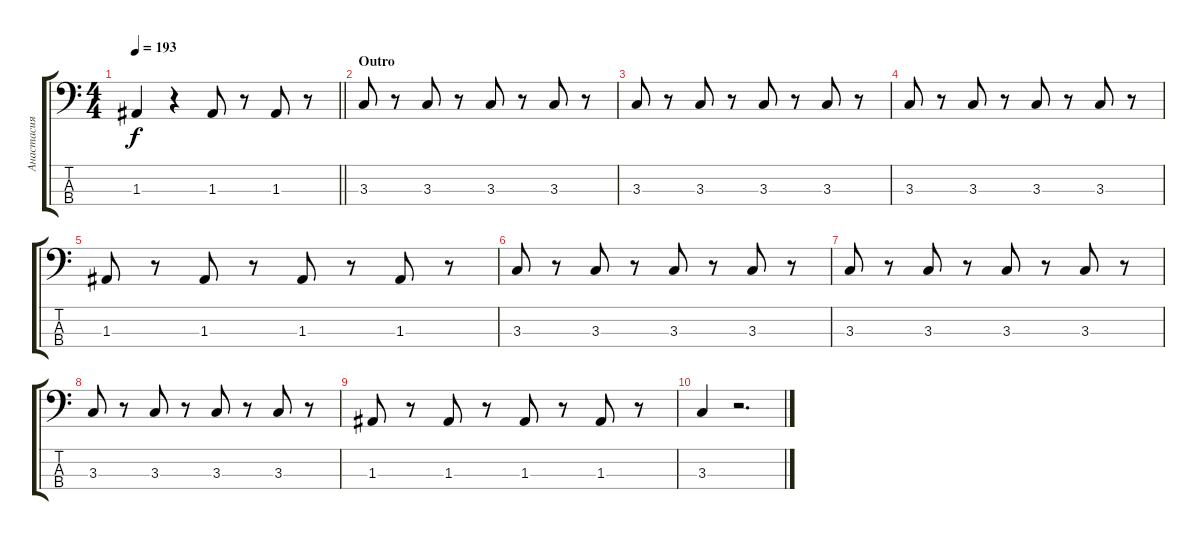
\track ("Анастасия" "Анастасия") {instrument electricbassfinger}
\staff {score tabs}
\tuning (G2 D2 A1 E1) {hide}
\ts (4 4)
\tempo 193
\clef f4
\barLineRight lightlight
\ks c
1.3.4{dy f} r.4 1.3.8 r.8 1.3.8 r.8 |
\section ("" "Outro")
3.3.8 r.8 3.3.8 r.8 3.3.8 r.8 3.3.8 r.8 |
3.3.8 r.8 3.3.8 r.8 3.3.8 r.8 3.3.8 r.8 |
3.3.8 r.8 3.3.8 r.8 3.3.8 r.8 3.3.8 r.8 |
1.3.8 r.8 1.3.8 r.8 1.3.8 r.8 1.3.8 r.8 |
3.3.8 r.8 3.3.8 r.8 3.3.8 r.8 3.3.8 r.8 |
3.3.8 r.8 3.3.8 r.8 3.3.8 r.8 3.3.8 r.8 |
3.3.8 r.8 3.3.8 r.8 3.3.8 r.8 3.3.8 r.8 |
1.3.8 r.8 1.3.8 r.8 1.3.8 r.8 1.3.8 r.8 |
3.3.4 r.2{d}
